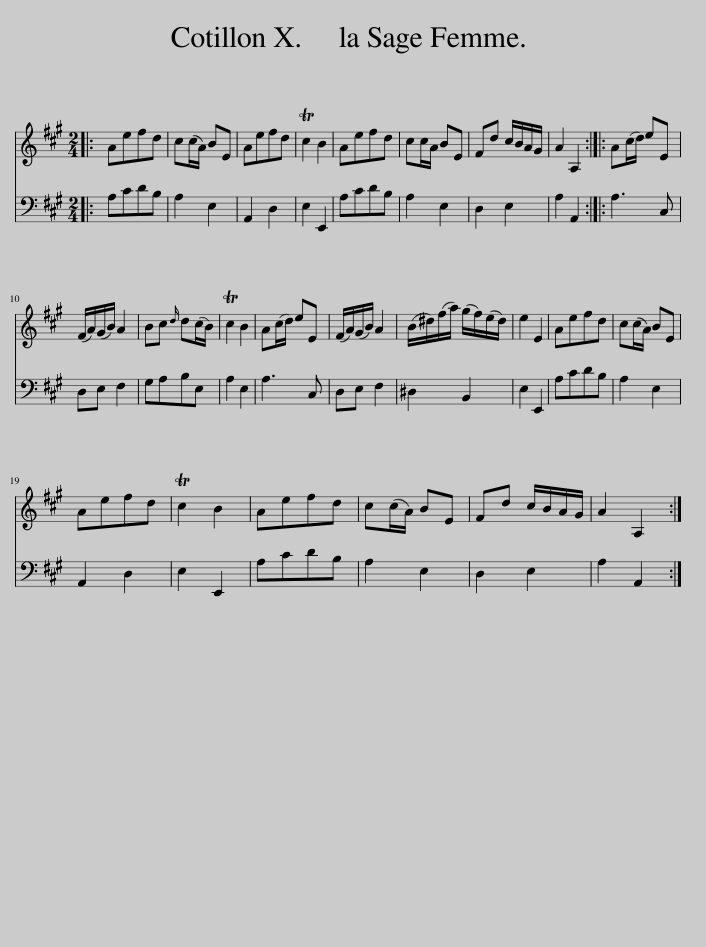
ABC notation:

X:1
%%score 1 2
L:1/8
M:2/4
I:linebreak $
K:A
V:1 treble
V:2 bass
V:1
|: Aefd | c(c/A/) BE | Aefd | Tc2 B2 | Aefd | %5
 cc/A/ BE | Fd c/B/A/G/ | A2 A,2 :: A(c/d/) eE |$ (F/A/)(G/B/) A2 | %10
 Bc{d} d(c/B/) | Tc2 B2 | A(c/d/) eE | (F/A/)(G/B/) A2 | (B/^d/)(f/a/) (g/f/)(e/d/) | %15
 e2 E2 | Aefd | c(c/A/) BE |$ Aefd | Tc2 B2 | %20
 Aefd | c(c/A/) BE | Fd c/B/A/G/ | A2 A,2 :| %24
V:2
|: A,CDB, | A,2 E,2 | A,,2 D,2 | E,2 E,,2 | A,CDB, | %5
 A,2 E,2 | D,2 E,2 | A,2 A,,2 :: A,3 C, |$ D,E, F,2 | %10
 G,A,B,E, | A,2 E,2 | A,3 C, | D,E, F,2 | ^D,2 B,,2 | %15
 E,2 E,,2 | A,CDB, | A,2 E,2 |$ A,,2 D,2 | E,2 E,,2 | %20
 A,CDB, | A,2 E,2 | D,2 E,2 | A,2 A,,2 :| %24
